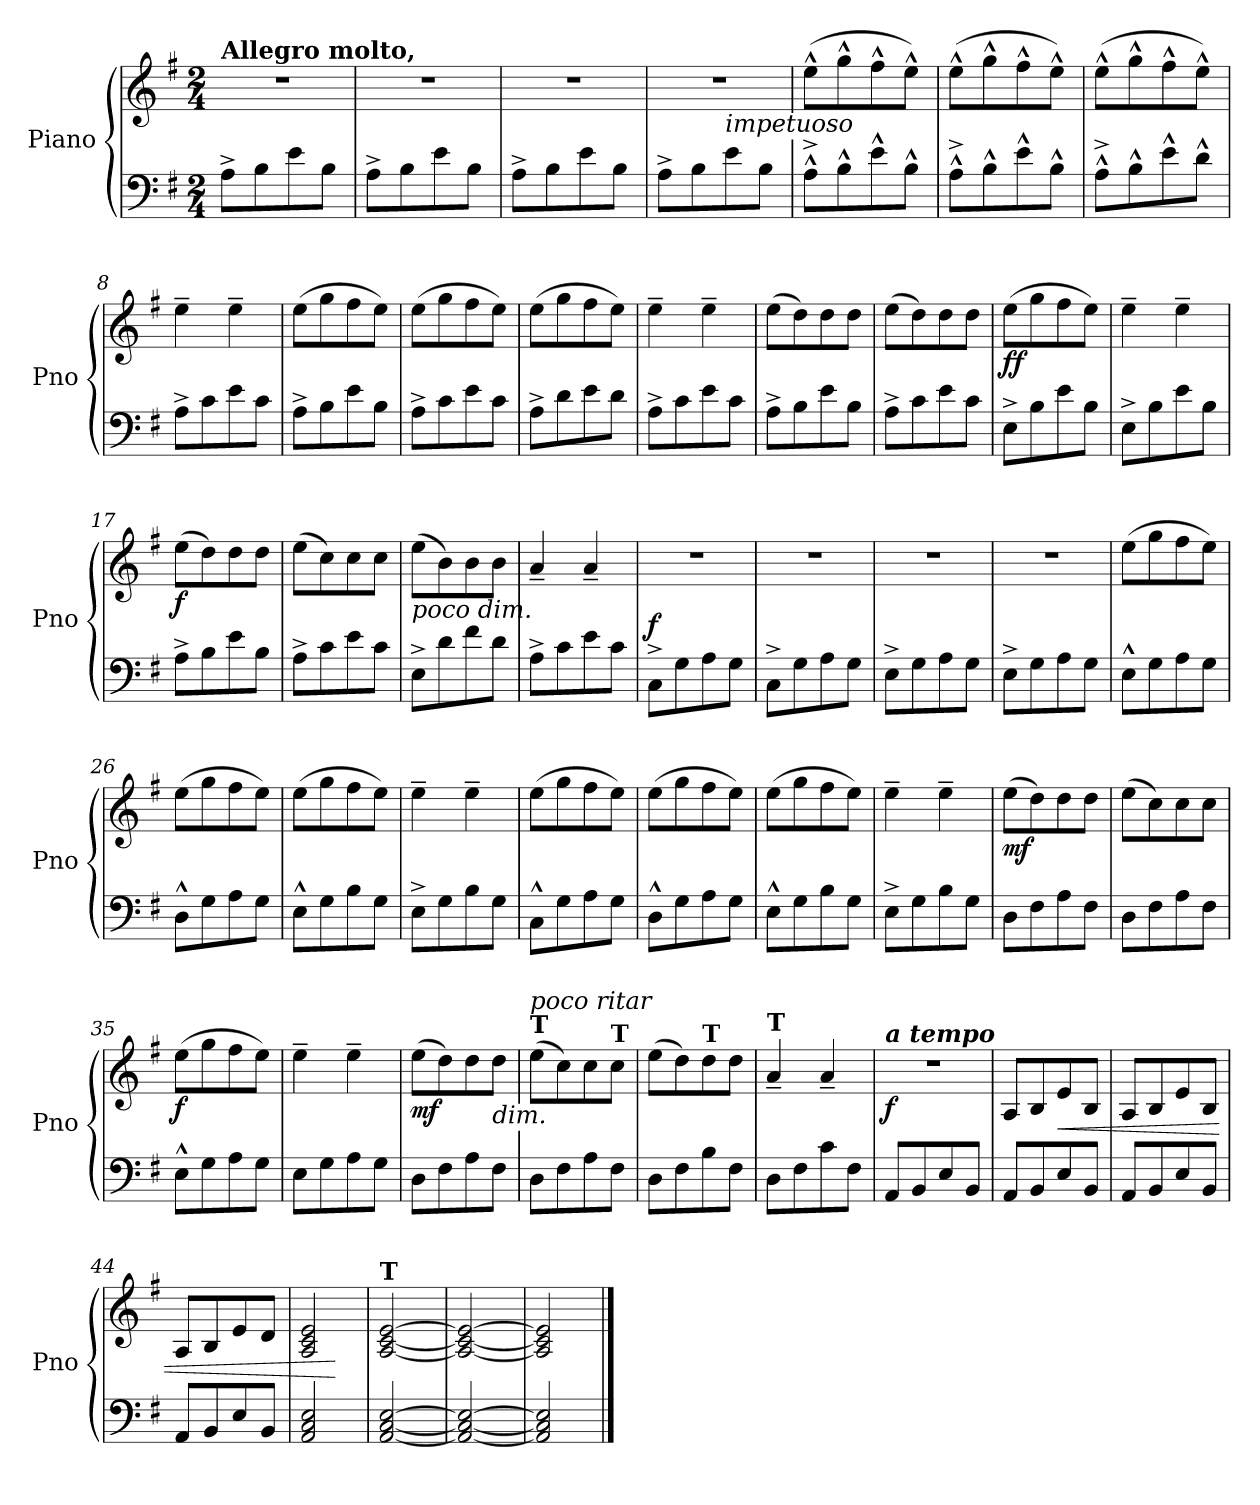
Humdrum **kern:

**kern	**kern	**dynam
*part1	*part1	*part1
*staff2	*staff1	*staff1/2
*I"Piano	*	*
*I'Pno	*	*
*clefF4	*clefG2	*
*k[f#]	*k[f#]	*
*M2/4	*M2/4	*
*MM160	*MM160	*
=1	=1	=1
!	!LO:TX:a:B:t=Allegro molto,	!
!	!	!LO:DY:b
!	!	!LO:DY:n=1:b
8A^\L	2r	f other-dynamics
8B\	.	.
8e\	.	.
8B\J	.	.
=2	=2	=2
8A^\L	2r	.
8B\	.	.
8e\	.	.
8B\J	.	.
=3	=3	=3
8A^\L	2r	.
8B\	.	.
8e\	.	.
8B\J	.	.
=4	=4	=4
8A^\L	2r	.
8B\	.	.
!LO:TX:a:i:t=impetuoso	!	!
8e\	.	.
8B\J	.	.
=5	=5	=5
8A^^^\L	(>8ee^^\L	.
8B^^\	8gg^^\	.
8e^^\	8ff#^^\	.
8B^^\J	8ee^^\J)	.
=6	=6	=6
8A^^^\L	(>8ee^^\L	.
8B^^\	8gg^^\	.
8e^^\	8ff#^^\	.
8B^^\J	8ee^^\J)	.
=7	=7	=7
8A^^^\L	(>8ee^^\L	.
8B^^\	8gg^^\	.
8e^^\	8ff#^^\	.
8d^^\J	8ee^^\J)	.
!!LO:LB:g=z
=8	=8	=8
8A^\L	4ee~\	.
8c\	.	.
8e\	4ee~\	.
8c\J	.	.
=9	=9	=9
8A^\L	(>8ee\L	.
8B\	8gg\	.
8e\	8ff#\	.
8B\J	8ee\J)	.
=10	=10	=10
8A^\L	(>8ee\L	.
8c\	8gg\	.
8e\	8ff#\	.
8c\J	8ee\J)	.
=11	=11	=11
8A^\L	(>8ee\L	.
8d\	8gg\	.
8e\	8ff#\	.
8d\J	8ee\J)	.
=12	=12	=12
8A^\L	4ee~\	.
8c\	.	.
8e\	4ee~\	.
8c\J	.	.
=13	=13	=13
8A^\L	(>8ee\L	.
8B\	8dd\)	.
8e\	8dd\	.
8B\J	8dd\J	.
=14	=14	=14
8A^\L	(>8ee\L	.
8c\	8dd\)	.
8e\	8dd\	.
8c\J	8dd\J	.
=15	=15	=15
!	!	!LO:DY:b
8E^\L	(>8ee\L	ff
8B\	8gg\	.
8e\	8ff#\	.
8B\J	8ee\J)	.
!!LO:LB:g=z
=16	=16	=16
8E^\L	4ee~\	.
8B\	.	.
8e\	4ee~\	.
8B\J	.	.
=17	=17	=17
!	!	!LO:DY:b
8A^\L	(>8ee\L	f
8B\	8dd\)	.
8e\	8dd\	.
8B\J	8dd\J	.
=18	=18	=18
8A^\L	(>8ee\L	.
8c\	8cc\)	.
8e\	8cc\	.
8c\J	8cc\J	.
=19	=19	=19
!	!LO:TX:b:i:t=poco dim.	!
8E^\L	(>8ee\L	.
8d\	8b\)	.
8f#\	8b\	.
8d\J	8b\J	.
=20	=20	=20
8A^\L	4a~/	.
8c\	.	.
8e\	4a~/	.
8c\J	.	.
=21	=21	=21
!	!	!LO:DY:a=2
8C^\L	2r	f
8G\	.	.
8A\	.	.
8G\J	.	.
=22	=22	=22
8C^\L	2r	.
8G\	.	.
8A\	.	.
8G\J	.	.
!!LO:LB:g=z
=23	=23	=23
8E^\L	2r	.
8G\	.	.
8A\	.	.
8G\J	.	.
=24	=24	=24
8E^\L	2r	.
8G\	.	.
8A\	.	.
8G\J	.	.
=25	=25	=25
8E^^\L	(>8ee\L	.
8G\	8gg\	.
8A\	8ff#\	.
8G\J	8ee\J)	.
=26	=26	=26
8D^^\L	(>8ee\L	.
8G\	8gg\	.
8A\	8ff#\	.
8G\J	8ee\J)	.
=27	=27	=27
8E^^\L	(>8ee\L	.
8G\	8gg\	.
8B\	8ff#\	.
8G\J	8ee\J)	.
=28	=28	=28
8E^\L	4ee~\	.
8G\	.	.
8B\	4ee~\	.
8G\J	.	.
=29	=29	=29
8C^^\L	(>8ee\L	.
8G\	8gg\	.
8A\	8ff#\	.
8G\J	8ee\J)	.
=30	=30	=30
8D^^\L	(>8ee\L	.
8G\	8gg\	.
8A\	8ff#\	.
8G\J	8ee\J)	.
!!LO:LB:g=z
=31	=31	=31
8E^^\L	(>8ee\L	.
8G\	8gg\	.
8B\	8ff#\	.
8G\J	8ee\J)	.
=32	=32	=32
8E^\L	4ee~\	.
8G\	.	.
8B\	4ee~\	.
8G\J	.	.
=33	=33	=33
!	!	!LO:DY:b
8D\L	(>8ee\L	mf
8F#\	8dd\)	.
8A\	8dd\	.
8F#\J	8dd\J	.
=34	=34	=34
8D\L	(>8ee\L	.
8F#\	8cc\)	.
8A\	8cc\	.
8F#\J	8cc\J	.
=35	=35	=35
!	!	!LO:DY:b
8E^^\L	(>8ee\L	f
8G\	8gg\	.
8A\	8ff#\	.
8G\J	8ee\J)	.
=36	=36	=36
8E\L	4ee~\	.
8G\	.	.
8A\	4ee~\	.
8G\J	.	.
=37	=37	=37
!	!	!LO:DY:b
8D\L	(>8ee\L	mf
8F#\	8dd\)	.
8A\	8dd\	.
!	!LO:TX:b:i:t=dim.	!
8F#\J	8dd\J	.
=38	=38	=38
!	!LO:TX:a:B:t=T	!
!	!LO:TX:a:i:t=poco ritar	!
8D\L	(>8ee\L	.
8F#\	8cc\)	.
8A\	8cc\	.
!	!LO:TX:a:B:t=T	!
8F#\J	8cc\J	.
!!LO:LB:g=z
=39	=39	=39
8D\L	(>8ee\L	.
8F#\	8dd\)	.
!	!LO:TX:a:B:t=T	!
8B\	8dd\	.
8F#\J	8dd\J	.
=40	=40	=40
!	!LO:TX:a:B:t=T	!
8D\L	4a~/	.
8F#\	.	.
8c\	4a~/	.
8F#\J	.	.
=41	=41	=41
!	!LO:TX:a:Bi:t=a tempo	!
!	!	!LO:DY:b
8AA/L	2r	f
8BB/	.	.
8E/	.	.
8BB/J	.	.
=42	=42	=42
8AA/L	8A/L	.
8BB/	8B/	.
!	!	!LO:HP:b
8E/	8e/	<
8BB/J	8B/J	.
=43	=43	=43
8AA/L	8A/L	.
8BB/	8B/	.
8E/	8e/	.
8BB/J	8B/J	.
=44	=44	=44
8AA/L	8A/L	.
8BB/	8B/	.
8E/	8e/	.
8BB/J	8d/J	.
=45	=45	=45
2AA/ 2C/ 2E/	2A/ 2c/ 2e/	.
.	.	[
=46	=46	=46
!	!LO:TX:a:B:t=T	!
!	!	!LO:DY:b
[2AA/ [2C/ [2E/	[2A/ [2c/ [2e/	other-dynamics
=47	=47	=47
2AA/_ 2C/_ 2E/_	2A/_ 2c/_ 2e/_	.
=48	=48	=48
2AA/] 2C/] 2E/]	2A/] 2c/] 2e/]	.
==	==	==
*-	*-	*-
